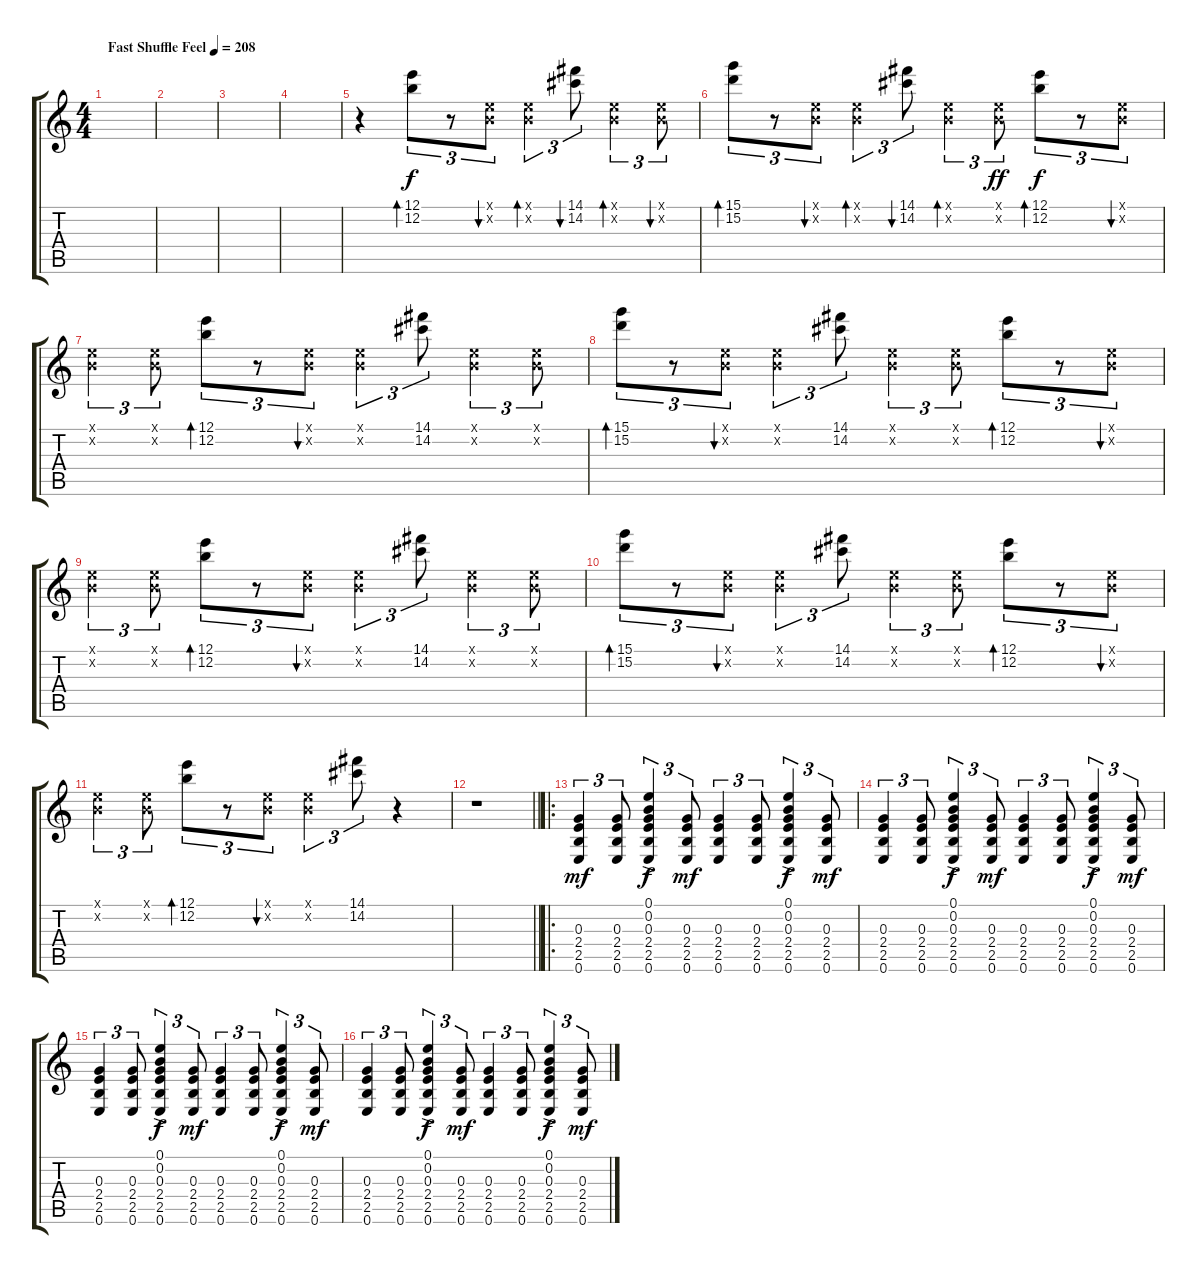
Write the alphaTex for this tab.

\track "" {instrument acousticguitarsteel}
\staff {score tabs}
\tuning (E4 B3 G3 D3 A2 E2) {hide}
\ts (4 4)
\tempo (208 "Fast Shuffle Feel")
\clef g2
\ks c
|
|
|
|
r.4 (12.1 12.2).8{tu (3 2) bd 60} r.8{tu (3 2)} (0.1{x} 0.2{x}).8{tu (3 2) bu 60} (0.1{x} 0.2{x}).4{tu (3 2) bd 60} (14.1 14.2).8{tu (3 2) bu 60} (0.1{x} 0.2{x}).4{tu (3 2) bd 60} (0.1{x} 0.2{x}).8{tu (3 2) bu 60} |
(15.1 15.2).8{tu (3 2) bd 60} r.8{tu (3 2)} (0.1{x} 0.2{x}).8{tu (3 2) bu 60} (0.1{x} 0.2{x}).4{tu (3 2) bd 60} (14.1 14.2).8{tu (3 2) bu 60} (0.1{x} 0.2{x}).4{tu (3 2) bd 60} (0.1{x} 0.2{x}).8{tu (3 2) dy ff} (12.1 12.2).8{tu (3 2) bd 60 dy f} r.8{tu (3 2)} (0.1{x} 0.2{x}).8{tu (3 2) bu 60} |
(0.1{x} 0.2{x}).4{tu (3 2)} (0.1{x} 0.2{x}).8{tu (3 2)} (12.1 12.2).8{tu (3 2) bd 60} r.8{tu (3 2)} (0.1{x} 0.2{x}).8{tu (3 2) bu 60} (0.1{x} 0.2{x}).4{tu (3 2)} (14.1 14.2).8{tu (3 2)} (0.1{x} 0.2{x}).4{tu (3 2)} (0.1{x} 0.2{x}).8{tu (3 2)} |
(15.1 15.2).8{tu (3 2) bd 60} r.8{tu (3 2)} (0.1{x} 0.2{x}).8{tu (3 2) bu 60} (0.1{x} 0.2{x}).4{tu (3 2)} (14.1 14.2).8{tu (3 2)} (0.1{x} 0.2{x}).4{tu (3 2)} (0.1{x} 0.2{x}).8{tu (3 2)} (12.1 12.2).8{tu (3 2) bd 60} r.8{tu (3 2)} (0.1{x} 0.2{x}).8{tu (3 2) bu 60} |
(0.1{x} 0.2{x}).4{tu (3 2)} (0.1{x} 0.2{x}).8{tu (3 2)} (12.1 12.2).8{tu (3 2) bd 60} r.8{tu (3 2)} (0.1{x} 0.2{x}).8{tu (3 2) bu 60} (0.1{x} 0.2{x}).4{tu (3 2)} (14.1 14.2).8{tu (3 2)} (0.1{x} 0.2{x}).4{tu (3 2)} (0.1{x} 0.2{x}).8{tu (3 2)} |
(15.1 15.2).8{tu (3 2) bd 60} r.8{tu (3 2)} (0.1{x} 0.2{x}).8{tu (3 2) bu 60} (0.1{x} 0.2{x}).4{tu (3 2)} (14.1 14.2).8{tu (3 2)} (0.1{x} 0.2{x}).4{tu (3 2)} (0.1{x} 0.2{x}).8{tu (3 2)} (12.1 12.2).8{tu (3 2) bd 60} r.8{tu (3 2)} (0.1{x} 0.2{x}).8{tu (3 2) bu 60} |
(0.1{x} 0.2{x}).4{tu (3 2)} (0.1{x} 0.2{x}).8{tu (3 2)} (12.1 12.2).8{tu (3 2) bd 60} r.8{tu (3 2)} (0.1{x} 0.2{x}).8{tu (3 2) bu 60} (0.1{x} 0.2{x}).4{tu (3 2)} (14.1 14.2).8{tu (3 2)} r.4 |
\barLineRight lightlight
r.1 |
\ro
(0.3 2.4 2.5 0.6).4{tu (3 2) dy mf} (0.3 2.4 2.5 0.6).8{tu (3 2)} (0.1{ac} 0.2{ac} 0.3{ac} 2.4{ac} 2.5{ac} 0.6{ac}).4{tu (3 2) dy f} (0.3 2.4 2.5 0.6).8{tu (3 2) dy mf} (0.3 2.4 2.5 0.6).4{tu (3 2)} (0.3 2.4 2.5 0.6).8{tu (3 2)} (0.1{ac} 0.2{ac} 0.3{ac} 2.4{ac} 2.5{ac} 0.6{ac}).4{tu (3 2) dy f} (0.3 2.4 2.5 0.6).8{tu (3 2) dy mf} |
(0.3 2.4 2.5 0.6).4{tu (3 2)} (0.3 2.4 2.5 0.6).8{tu (3 2)} (0.1{ac} 0.2{ac} 0.3{ac} 2.4{ac} 2.5{ac} 0.6{ac}).4{tu (3 2) dy f} (0.3 2.4 2.5 0.6).8{tu (3 2) dy mf} (0.3 2.4 2.5 0.6).4{tu (3 2)} (0.3 2.4 2.5 0.6).8{tu (3 2)} (0.1{ac} 0.2{ac} 0.3{ac} 2.4{ac} 2.5{ac} 0.6{ac}).4{tu (3 2) dy f} (0.3 2.4 2.5 0.6).8{tu (3 2) dy mf} |
(0.3 2.4 2.5 0.6).4{tu (3 2)} (0.3 2.4 2.5 0.6).8{tu (3 2)} (0.1{ac} 0.2{ac} 0.3{ac} 2.4{ac} 2.5{ac} 0.6{ac}).4{tu (3 2) dy f} (0.3 2.4 2.5 0.6).8{tu (3 2) dy mf} (0.3 2.4 2.5 0.6).4{tu (3 2)} (0.3 2.4 2.5 0.6).8{tu (3 2)} (0.1{ac} 0.2{ac} 0.3{ac} 2.4{ac} 2.5{ac} 0.6{ac}).4{tu (3 2) dy f} (0.3 2.4 2.5 0.6).8{tu (3 2) dy mf} |
(0.3 2.4 2.5 0.6).4{tu (3 2)} (0.3 2.4 2.5 0.6).8{tu (3 2)} (0.1{ac} 0.2{ac} 0.3{ac} 2.4{ac} 2.5{ac} 0.6{ac}).4{tu (3 2) dy f} (0.3 2.4 2.5 0.6).8{tu (3 2) dy mf} (0.3 2.4 2.5 0.6).4{tu (3 2)} (0.3 2.4 2.5 0.6).8{tu (3 2)} (0.1{ac} 0.2{ac} 0.3{ac} 2.4{ac} 2.5{ac} 0.6{ac}).4{tu (3 2) dy f} (0.3 2.4 2.5 0.6).8{tu (3 2) dy mf}
